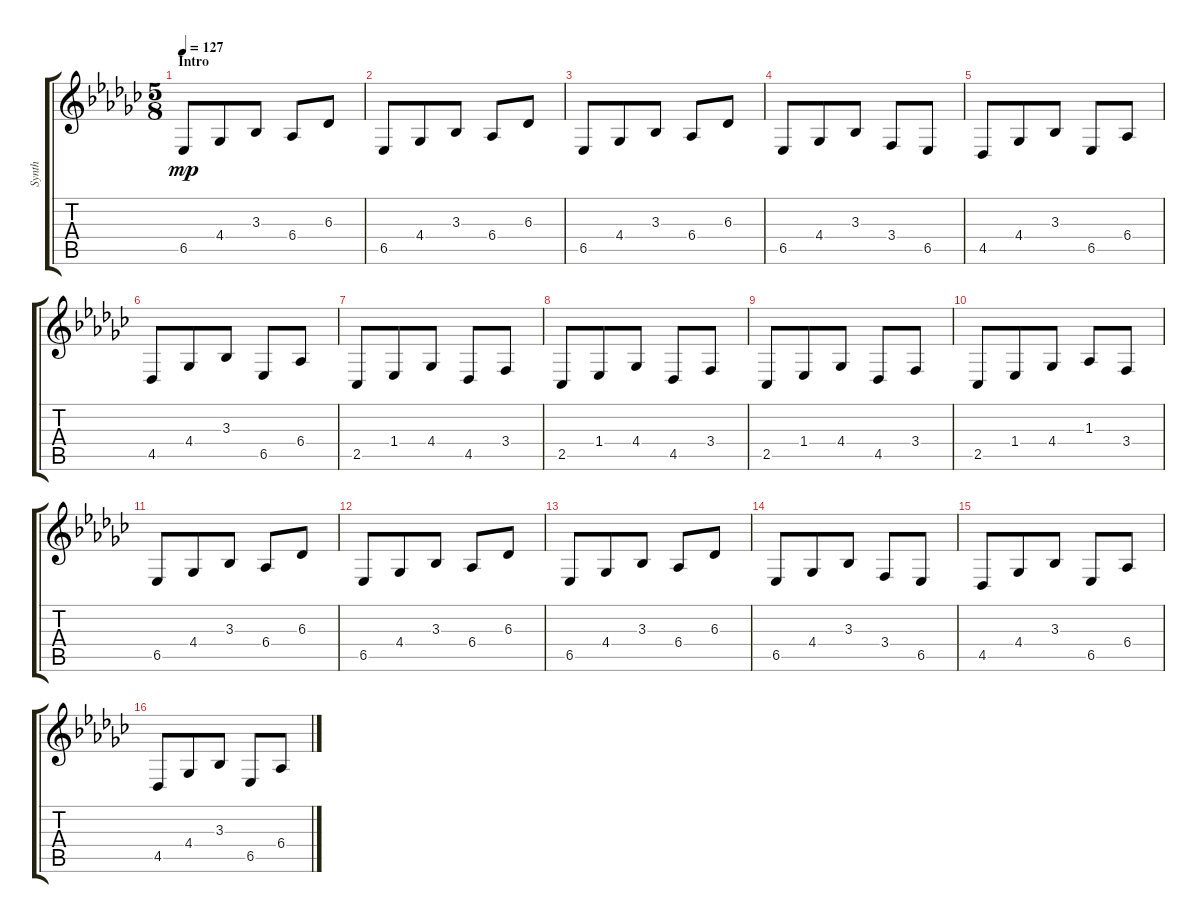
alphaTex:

\track ("Synth" "Synth") {instrument lead2sawtooth}
\staff {score tabs}
\tuning (E4 B3 G3 D3 A2 E2) {hide}
\ts (5 8)
\section ("" "Intro")
\tempo 127
\clef g2
\ks ebminor
6.5.8{dy mp instrument lead2sawtooth} 4.4.8 3.3.8 6.4.8 6.3.8 |
6.5.8 4.4.8 3.3.8 6.4.8 6.3.8 |
6.5.8 4.4.8 3.3.8 6.4.8 6.3.8 |
6.5.8 4.4.8 3.3.8 3.4.8 6.5.8 |
4.5.8 4.4.8 3.3.8 6.5.8 6.4.8 |
4.5.8 4.4.8 3.3.8 6.5.8 6.4.8 |
2.5.8 1.4.8 4.4.8 4.5.8 3.4.8 |
2.5.8 1.4.8 4.4.8 4.5.8 3.4.8 |
2.5.8 1.4.8 4.4.8 4.5.8 3.4.8 |
2.5.8 1.4.8 4.4.8 1.3.8 3.4.8 |
6.5.8 4.4.8 3.3.8 6.4.8 6.3.8 |
6.5.8 4.4.8 3.3.8 6.4.8 6.3.8 |
6.5.8 4.4.8 3.3.8 6.4.8 6.3.8 |
6.5.8 4.4.8 3.3.8 3.4.8 6.5.8 |
4.5.8 4.4.8 3.3.8 6.5.8 6.4.8 |
4.5.8 4.4.8 3.3.8 6.5.8 6.4.8
